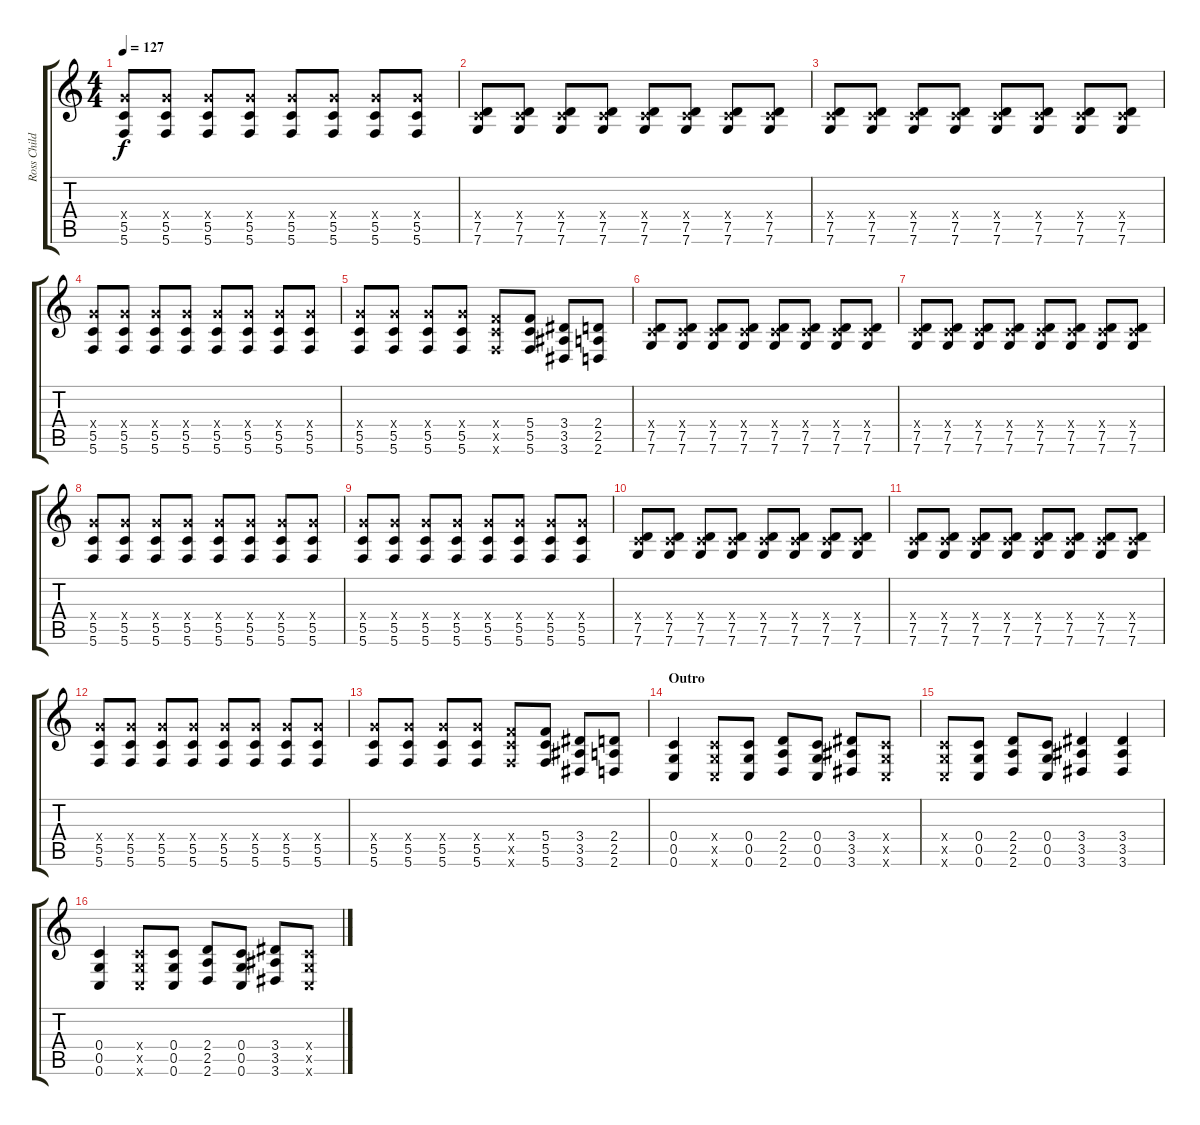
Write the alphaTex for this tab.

\track ("Ross Childress" "Ross Child") {instrument distortionguitar}
\staff {score tabs}
\tuning (D4 A3 F3 C3 G2 C2) {hide}
\ts (4 4)
\tempo 127
\clef g2
\ks c
(7.4{x} 5.5 5.6).8{dy f} (7.4{x} 5.5 5.6).8 (7.4{x} 5.5 5.6).8 (7.4{x} 5.5 5.6).8 (7.4{x} 5.5 5.6).8 (7.4{x} 5.5 5.6).8 (7.4{x} 5.5 5.6).8 (7.4{x} 5.5 5.6).8 |
(0.4{x} 7.5 7.6).8 (0.4{x} 7.5 7.6).8 (0.4{x} 7.5 7.6).8 (0.4{x} 7.5 7.6).8 (0.4{x} 7.5 7.6).8 (0.4{x} 7.5 7.6).8 (0.4{x} 7.5 7.6).8 (0.4{x} 7.5 7.6).8 |
(0.4{x} 7.5 7.6).8 (0.4{x} 7.5 7.6).8 (0.4{x} 7.5 7.6).8 (0.4{x} 7.5 7.6).8 (0.4{x} 7.5 7.6).8 (0.4{x} 7.5 7.6).8 (0.4{x} 7.5 7.6).8 (0.4{x} 7.5 7.6).8 |
(7.4{x} 5.5 5.6).8 (7.4{x} 5.5 5.6).8 (7.4{x} 5.5 5.6).8 (7.4{x} 5.5 5.6).8 (7.4{x} 5.5 5.6).8 (7.4{x} 5.5 5.6).8 (7.4{x} 5.5 5.6).8 (7.4{x} 5.5 5.6).8 |
(7.4{x} 5.5 5.6).8 (7.4{x} 5.5 5.6).8 (7.4{x} 5.5 5.6).8 (7.4{x} 5.5 5.6).8 (5.4{x} 5.5{x} 5.6{x}).8 (5.4 5.5 5.6).8 (3.4 3.5 3.6).8 (2.4 2.5 2.6).8 |
(0.4{x} 7.5 7.6).8 (0.4{x} 7.5 7.6).8 (0.4{x} 7.5 7.6).8 (0.4{x} 7.5 7.6).8 (0.4{x} 7.5 7.6).8 (0.4{x} 7.5 7.6).8 (0.4{x} 7.5 7.6).8 (0.4{x} 7.5 7.6).8 |
(0.4{x} 7.5 7.6).8 (0.4{x} 7.5 7.6).8 (0.4{x} 7.5 7.6).8 (0.4{x} 7.5 7.6).8 (0.4{x} 7.5 7.6).8 (0.4{x} 7.5 7.6).8 (0.4{x} 7.5 7.6).8 (0.4{x} 7.5 7.6).8 |
(7.4{x} 5.5 5.6).8 (7.4{x} 5.5 5.6).8 (7.4{x} 5.5 5.6).8 (7.4{x} 5.5 5.6).8 (7.4{x} 5.5 5.6).8 (7.4{x} 5.5 5.6).8 (7.4{x} 5.5 5.6).8 (7.4{x} 5.5 5.6).8 |
(7.4{x} 5.5 5.6).8 (7.4{x} 5.5 5.6).8 (7.4{x} 5.5 5.6).8 (7.4{x} 5.5 5.6).8 (7.4{x} 5.5 5.6).8 (7.4{x} 5.5 5.6).8 (7.4{x} 5.5 5.6).8 (7.4{x} 5.5 5.6).8 |
(0.4{x} 7.5 7.6).8 (0.4{x} 7.5 7.6).8 (0.4{x} 7.5 7.6).8 (0.4{x} 7.5 7.6).8 (0.4{x} 7.5 7.6).8 (0.4{x} 7.5 7.6).8 (0.4{x} 7.5 7.6).8 (0.4{x} 7.5 7.6).8 |
(0.4{x} 7.5 7.6).8 (0.4{x} 7.5 7.6).8 (0.4{x} 7.5 7.6).8 (0.4{x} 7.5 7.6).8 (0.4{x} 7.5 7.6).8 (0.4{x} 7.5 7.6).8 (0.4{x} 7.5 7.6).8 (0.4{x} 7.5 7.6).8 |
(7.4{x} 5.5 5.6).8 (7.4{x} 5.5 5.6).8 (7.4{x} 5.5 5.6).8 (7.4{x} 5.5 5.6).8 (7.4{x} 5.5 5.6).8 (7.4{x} 5.5 5.6).8 (7.4{x} 5.5 5.6).8 (7.4{x} 5.5 5.6).8 |
(7.4{x} 5.5 5.6).8 (7.4{x} 5.5 5.6).8 (7.4{x} 5.5 5.6).8 (7.4{x} 5.5 5.6).8 (5.4{x} 5.5{x} 5.6{x}).8 (5.4 5.5 5.6).8 (3.4 3.5 3.6).8 (2.4 2.5 2.6).8 |
\section ("" "Outro")
(0.4 0.5 0.6).4 (0.4{x} 0.5{x} 0.6{x}).8 (0.4 0.5 0.6).8 (2.4 2.5 2.6).8 (0.4 0.5 0.6).8 (3.4 3.5 3.6).8 (0.4{x} 0.5{x} 0.6{x}).8 |
(0.4{x} 0.5{x} 0.6{x}).8 (0.4 0.5 0.6).8 (2.4 2.5 2.6).8 (0.4 0.5 0.6).8 (3.4 3.5 3.6).4 (3.4 3.5 3.6).4 |
(0.4 0.5 0.6).4 (0.4{x} 0.5{x} 0.6{x}).8 (0.4 0.5 0.6).8 (2.4 2.5 2.6).8 (0.4 0.5 0.6).8 (3.4 3.5 3.6).8 (0.4{x} 0.5{x} 0.6{x}).8
